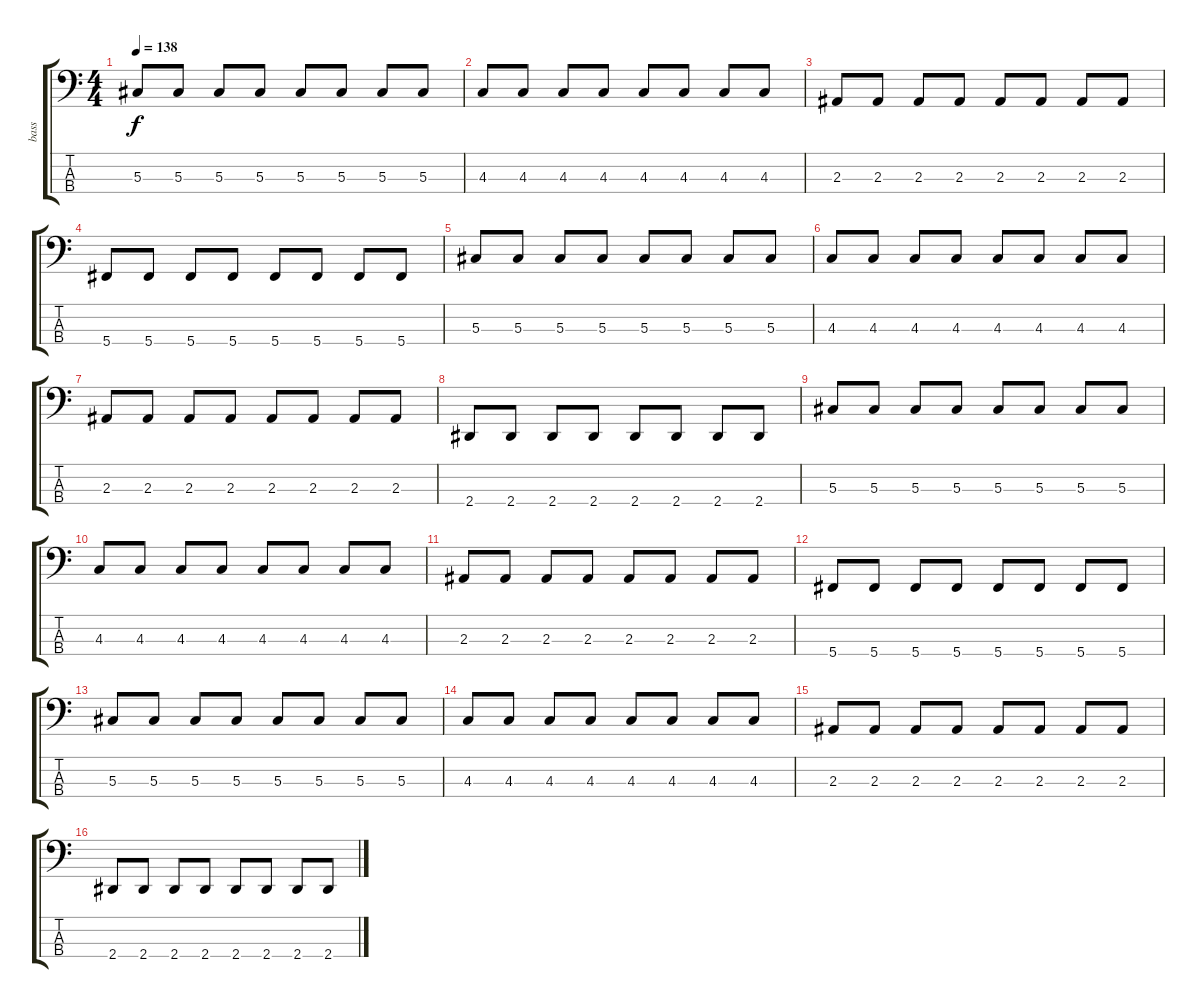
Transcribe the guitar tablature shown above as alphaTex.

\track ("bass" "bass") {instrument electricbassfinger}
\staff {score tabs}
\tuning (Gb2 Db2 Ab1 Db1) {hide}
\ts (4 4)
\tempo 138
\clef f4
\ks c
5.3.8{dy f} 5.3.8 5.3.8 5.3.8 5.3.8 5.3.8 5.3.8 5.3.8 |
4.3.8 4.3.8 4.3.8 4.3.8 4.3.8 4.3.8 4.3.8 4.3.8 |
2.3.8 2.3.8 2.3.8 2.3.8 2.3.8 2.3.8 2.3.8 2.3.8 |
5.4.8 5.4.8 5.4.8 5.4.8 5.4.8 5.4.8 5.4.8 5.4.8 |
5.3.8 5.3.8 5.3.8 5.3.8 5.3.8 5.3.8 5.3.8 5.3.8 |
4.3.8 4.3.8 4.3.8 4.3.8 4.3.8 4.3.8 4.3.8 4.3.8 |
2.3.8 2.3.8 2.3.8 2.3.8 2.3.8 2.3.8 2.3.8 2.3.8 |
2.4.8 2.4.8 2.4.8 2.4.8 2.4.8 2.4.8 2.4.8 2.4.8 |
5.3.8 5.3.8 5.3.8 5.3.8 5.3.8 5.3.8 5.3.8 5.3.8 |
4.3.8 4.3.8 4.3.8 4.3.8 4.3.8 4.3.8 4.3.8 4.3.8 |
2.3.8 2.3.8 2.3.8 2.3.8 2.3.8 2.3.8 2.3.8 2.3.8 |
5.4.8 5.4.8 5.4.8 5.4.8 5.4.8 5.4.8 5.4.8 5.4.8 |
5.3.8 5.3.8 5.3.8 5.3.8 5.3.8 5.3.8 5.3.8 5.3.8 |
4.3.8 4.3.8 4.3.8 4.3.8 4.3.8 4.3.8 4.3.8 4.3.8 |
2.3.8 2.3.8 2.3.8 2.3.8 2.3.8 2.3.8 2.3.8 2.3.8 |
2.4.8 2.4.8 2.4.8 2.4.8 2.4.8 2.4.8 2.4.8 2.4.8
